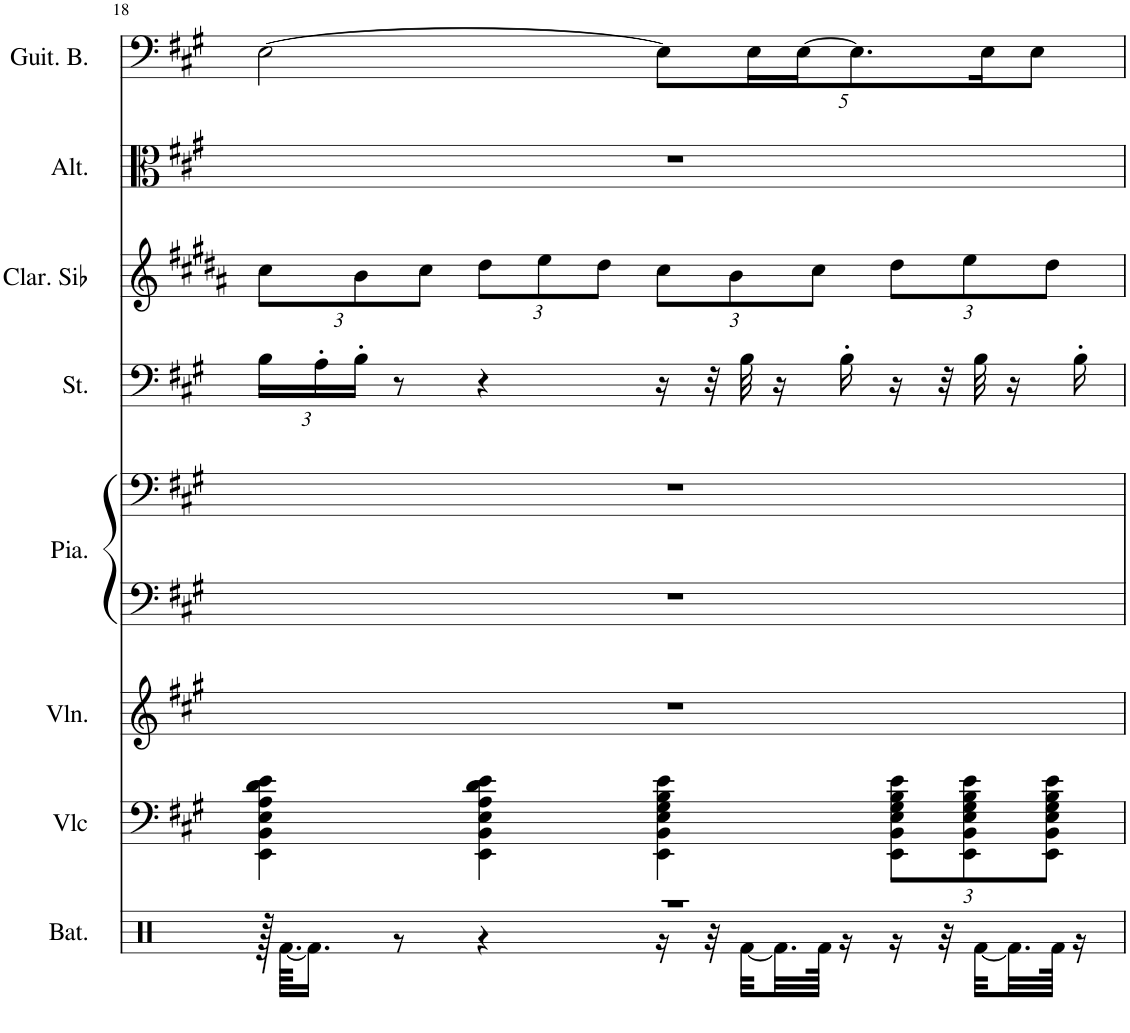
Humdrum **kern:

**kern	**kern	**kern	**kern	**kern	**kern	**kern	**kern	**kern
*part8	*part7	*part6	*part5	*part5	*part4	*part3	*part2	*part1
*staff9	*staff8	*staff7	*staff6	*staff5	*staff4	*staff3	*staff2	*staff1
*I"Batterie, Drums	*I"Violoncelle	*I"Violon	*I"Piano, Acoustic Grand Piano	*	*I"Cordes, String Ensemble 2	*I"Clarinette en Sib	*I"Alto	*I"Guitare basse
*I'Bat.	*I'Vlc	*I'Vln.	*I'Pia.	*	*I'St.	*I'Clar. Sib	*I'Alt.	*I'Guit. B.
!!LO:PB:g=z
*clefX	*clefF4	*clefG2	*clefF4	*clefF4	*clefG2	*clefG2	*clefC3	*clefF4
*	*	*	*	*	*	*Trd1c2	*	*Trd7c12
*k[]	*k[f#c#g#]	*k[f#c#g#]	*k[f#c#g#]	*k[f#c#g#]	*k[f#c#g#]	*k[f#c#g#d#a#]	*k[f#c#g#]	*k[f#c#g#]
*M4/4	*M4/4	*M4/4	*M4/4	*M4/4	*M4/4	*M4/4	*M4/4	*M4/4
=18	=18	=18	=18	=18	=18	=18	=18	=18
*^	*	*	*	*	*	*	*	*
*	*	*	*	*	*	*Xbrackettup	*Xbrackettup	*	*
1r	128r	4EE\ 4BB\ 4E\ 4A\ 4d\ 4e\	1r	1r	1r	24B\LL	12cc#\L	1r	[2E\
.	[64.Rf\KKLL	.	.	.	.	.	.	.	.
.	16.Rf\JJ]	.	.	.	.	.	.	.	.
.	.	.	.	.	.	24A'\	.	.	.
.	.	.	.	.	.	24B'\JJ	12b\	.	.
.	8r	.	.	.	.	8r	.	.	.
.	.	.	.	.	.	.	12cc#\J	.	.
.	4r	4EE\ 4BB\ 4E\ 4A\ 4d\ 4e\	.	.	.	4r	12dd#\L	.	.
.	.	.	.	.	.	.	12ee\	.	.
.	.	.	.	.	.	.	12dd#\J	.	.
*	*	*	*	*	*	*	*	*	*Xbrackettup
.	16r	4EE\ 4BB\ 4E\ 4G#\ 4B\ 4e\	.	.	.	16r	12cc#\L	.	10E\L]
.	32r	.	.	.	.	32r	.	.	.
.	.	.	.	.	.	.	12b\	.	.
.	[32Rf\LLL	.	.	.	.	32B\	.	.	.
.	.	.	.	.	.	.	.	.	20E\L
.	32.Rf\]	.	.	.	.	16r	.	.	.
.	.	.	.	.	.	.	.	.	[20E\J
.	.	.	.	.	.	.	12cc#\J	.	.
.	64Rf\JJJk	.	.	.	.	.	.	.	.
.	16r	.	.	.	.	16B'\	.	.	.
.	.	.	.	.	.	.	.	.	10.E\]
*	*	*Xbrackettup	*	*	*	*	*	*	*
.	16r	12EE\ 12BB\ 12E\ 12G#\ 12B\ 12e\L	.	.	.	16r	12dd#\L	.	.
.	32r	.	.	.	.	32r	.	.	.
.	.	12EE\ 12BB\ 12E\ 12G#\ 12B\ 12e\	.	.	.	.	12ee\	.	.
.	[32Rf\LLL	.	.	.	.	32B\	.	.	.
.	.	.	.	.	.	.	.	.	20E\K
.	32.Rf\]	.	.	.	.	16r	.	.	.
.	.	.	.	.	.	.	.	.	10E\J
.	.	12EE\ 12BB\ 12E\ 12G#\ 12B\ 12e\J	.	.	.	.	12dd#\J	.	.
.	64Rf\JJJk	.	.	.	.	.	.	.	.
.	16r	.	.	.	.	16B'\	.	.	.
*v	*v	*	*	*	*	*	*	*	*
=	=	=	=	=	=	=	=	=
*-	*-	*-	*-	*-	*-	*-	*-	*-
